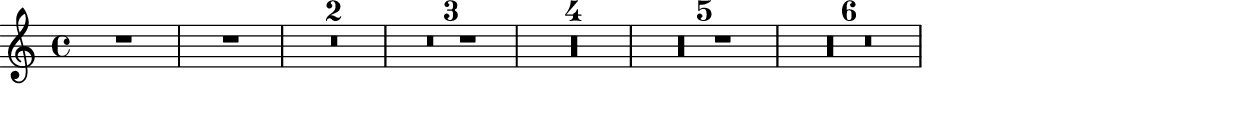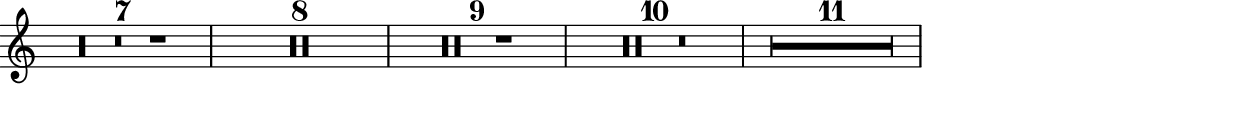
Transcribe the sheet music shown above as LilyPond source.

%% Generated by lilypond-book.py
%% Options: [exampleindent=10.16\mm,indent=0\mm,line-width=160\mm]
\include "lilypond-book-preamble.ly"


% ****************************************************************
% Start cut-&-pastable-section
% ****************************************************************



\paper {
  indent = 0\mm
  line-width = 160\mm
  % offset the left padding, also add 1mm as lilypond creates cropped
  % images with a little space on the right
  line-width = #(- line-width (* mm  3.000000) (* mm 1))
}

\layout {
  
}





% ****************************************************************
% ly snippet:
% ****************************************************************
\sourcefilename "/home/gub/NewGub/gub/target/linux-x86/src/lilypond-git.sv.gnu.org--lilypond.git-release-unstable/input/regression/mm-rests2.ly"
\sourcefileline 0

\version "2.16.0"

\header{
  texidoc="
If @code{Score.skipBars} is set,
the signs for four, two, and one measure rest are combined to
produce the graphical representation of rests for up to 10 bars.
The number of bars will be written above the sign.
"
}

thenotes =  \relative cis' {
  \set Score.skipBars = ##t
  \time 4/4
  R1 |
  R1*1 |
  R1*2 |
  R1*3 |
  R1*4 |
  R1*5 |
  R1*6 |
  R1*7 |
  R1*8 |
  R1*9 |
  R1*10 |
  R1*11 | 
}

<< \context Staff \thenotes

 >>





% ****************************************************************
% end ly snippet
% ****************************************************************
